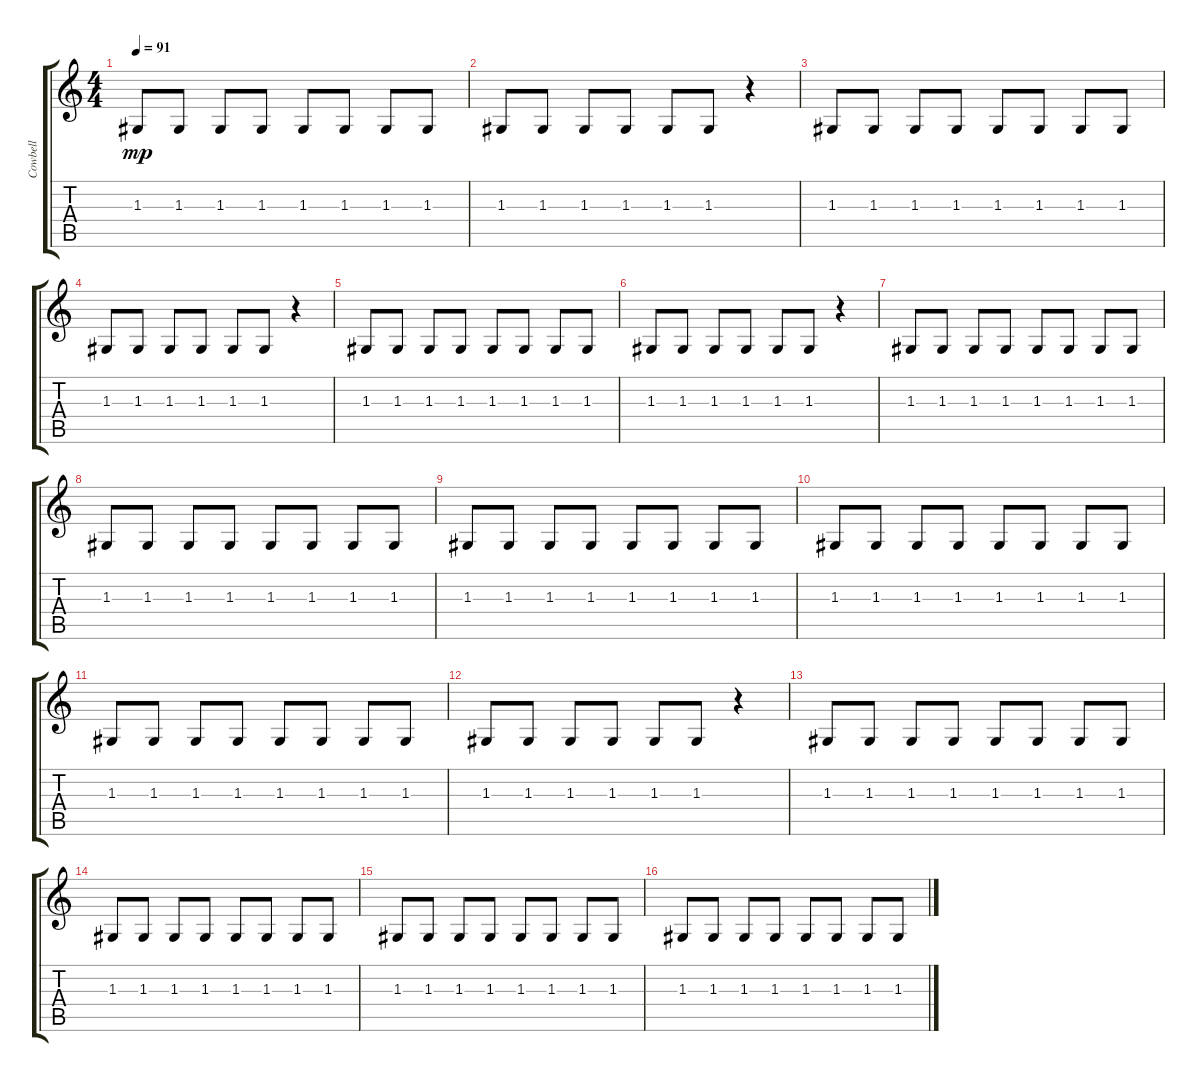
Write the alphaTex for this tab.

\track ("Cowbell" "Cowbell") {instrument whistle}
\staff {score tabs}
\tuning (E4 B3 G3 D3 A2 E2) {hide}
\ts (4 4)
\tempo 91
\clef g2
\ks c
1.3.8{dy mp} 1.3.8 1.3.8 1.3.8 1.3.8 1.3.8 1.3.8 1.3.8 |
1.3.8 1.3.8 1.3.8 1.3.8 1.3.8 1.3.8 r.4 |
1.3.8{volume 16} 1.3.8 1.3.8 1.3.8 1.3.8 1.3.8 1.3.8 1.3.8 |
1.3.8 1.3.8 1.3.8 1.3.8 1.3.8 1.3.8 r.4 |
1.3.8 1.3.8 1.3.8 1.3.8 1.3.8 1.3.8 1.3.8 1.3.8 |
1.3.8 1.3.8 1.3.8 1.3.8 1.3.8 1.3.8 r.4 |
1.3.8 1.3.8 1.3.8 1.3.8 1.3.8 1.3.8 1.3.8 1.3.8 |
1.3.8 1.3.8 1.3.8 1.3.8 1.3.8 1.3.8 1.3.8 1.3.8 |
1.3.8 1.3.8 1.3.8 1.3.8 1.3.8 1.3.8 1.3.8 1.3.8 |
1.3.8 1.3.8 1.3.8 1.3.8 1.3.8 1.3.8 1.3.8 1.3.8 |
1.3.8 1.3.8 1.3.8 1.3.8 1.3.8 1.3.8 1.3.8 1.3.8 |
1.3.8 1.3.8 1.3.8 1.3.8 1.3.8 1.3.8 r.4 |
1.3.8{volume 16 balance 8} 1.3.8 1.3.8 1.3.8 1.3.8 1.3.8 1.3.8 1.3.8 |
1.3.8 1.3.8 1.3.8 1.3.8 1.3.8 1.3.8 1.3.8 1.3.8 |
1.3.8 1.3.8 1.3.8 1.3.8 1.3.8 1.3.8 1.3.8 1.3.8 |
1.3.8 1.3.8 1.3.8 1.3.8 1.3.8 1.3.8 1.3.8 1.3.8
